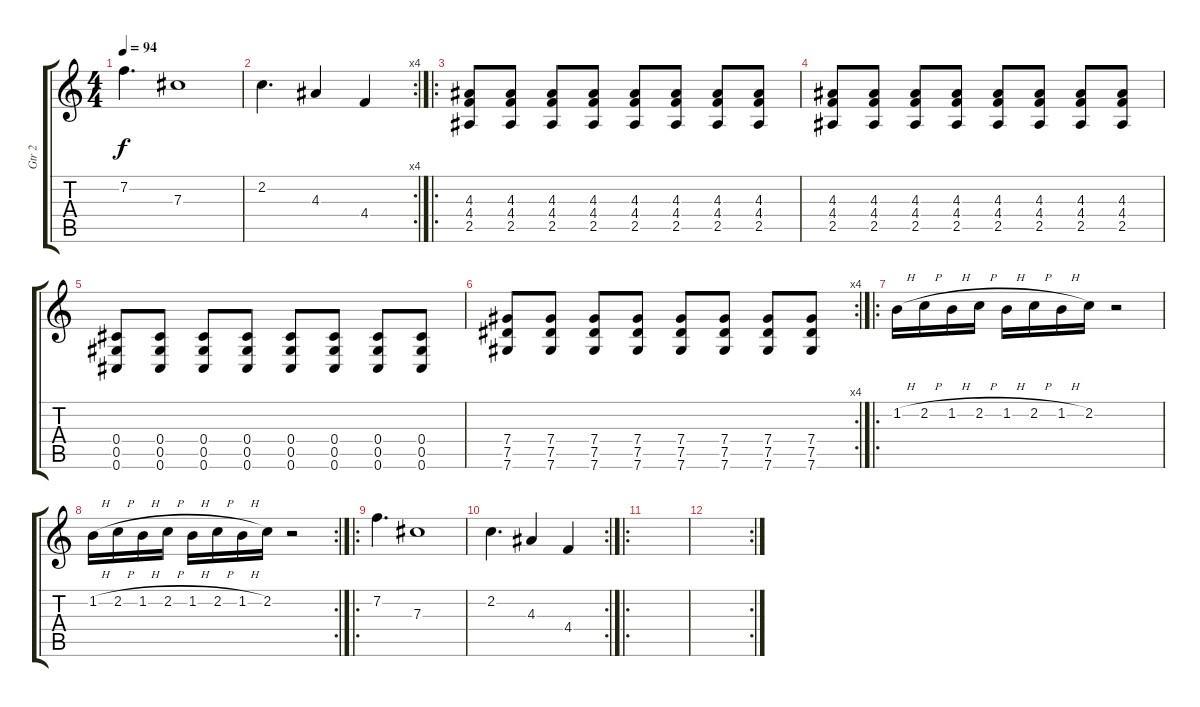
\track ("Gtr 2" "Gtr 2") {instrument distortionguitar}
\staff {score tabs}
\tuning (Eb4 Bb3 Gb3 Db3 Ab2 Db2) {hide}
\ts (4 4)
\tempo 94
\clef g2
\ks c
7.2.4{d dy f} 7.3.1 |
\rc 4
2.2.4{d} 4.3.4 4.4.4 |
\ro
(4.3 4.4 2.5).8 (4.3 4.4 2.5).8 (4.3 4.4 2.5).8 (4.3 4.4 2.5).8 (4.3 4.4 2.5).8 (4.3 4.4 2.5).8 (4.3 4.4 2.5).8 (4.3 4.4 2.5).8 |
(4.3 4.4 2.5).8 (4.3 4.4 2.5).8 (4.3 4.4 2.5).8 (4.3 4.4 2.5).8 (4.3 4.4 2.5).8 (4.3 4.4 2.5).8 (4.3 4.4 2.5).8 (4.3 4.4 2.5).8 |
(0.4 0.5 0.6).8 (0.4 0.5 0.6).8 (0.4 0.5 0.6).8 (0.4 0.5 0.6).8 (0.4 0.5 0.6).8 (0.4 0.5 0.6).8 (0.4 0.5 0.6).8 (0.4 0.5 0.6).8 |
\rc 4
(7.4 7.5 7.6).8 (7.4 7.5 7.6).8 (7.4 7.5 7.6).8 (7.4 7.5 7.6).8 (7.4 7.5 7.6).8 (7.4 7.5 7.6).8 (7.4 7.5 7.6).8 (7.4 7.5 7.6).8 |
\ro
1.2{h}.16 2.2{h}.16 1.2{h}.16 2.2{h}.16 1.2{h}.16 2.2{h}.16 1.2{h}.16 2.2.16 r.2 |
\rc 2
1.2{h}.16 2.2{h}.16 1.2{h}.16 2.2{h}.16 1.2{h}.16 2.2{h}.16 1.2{h}.16 2.2.16 r.2 |
\ro
7.2.4{d} 7.3.1 |
\rc 2
2.2.4{d} 4.3.4 4.4.4 |
\ro
|
\rc 2
